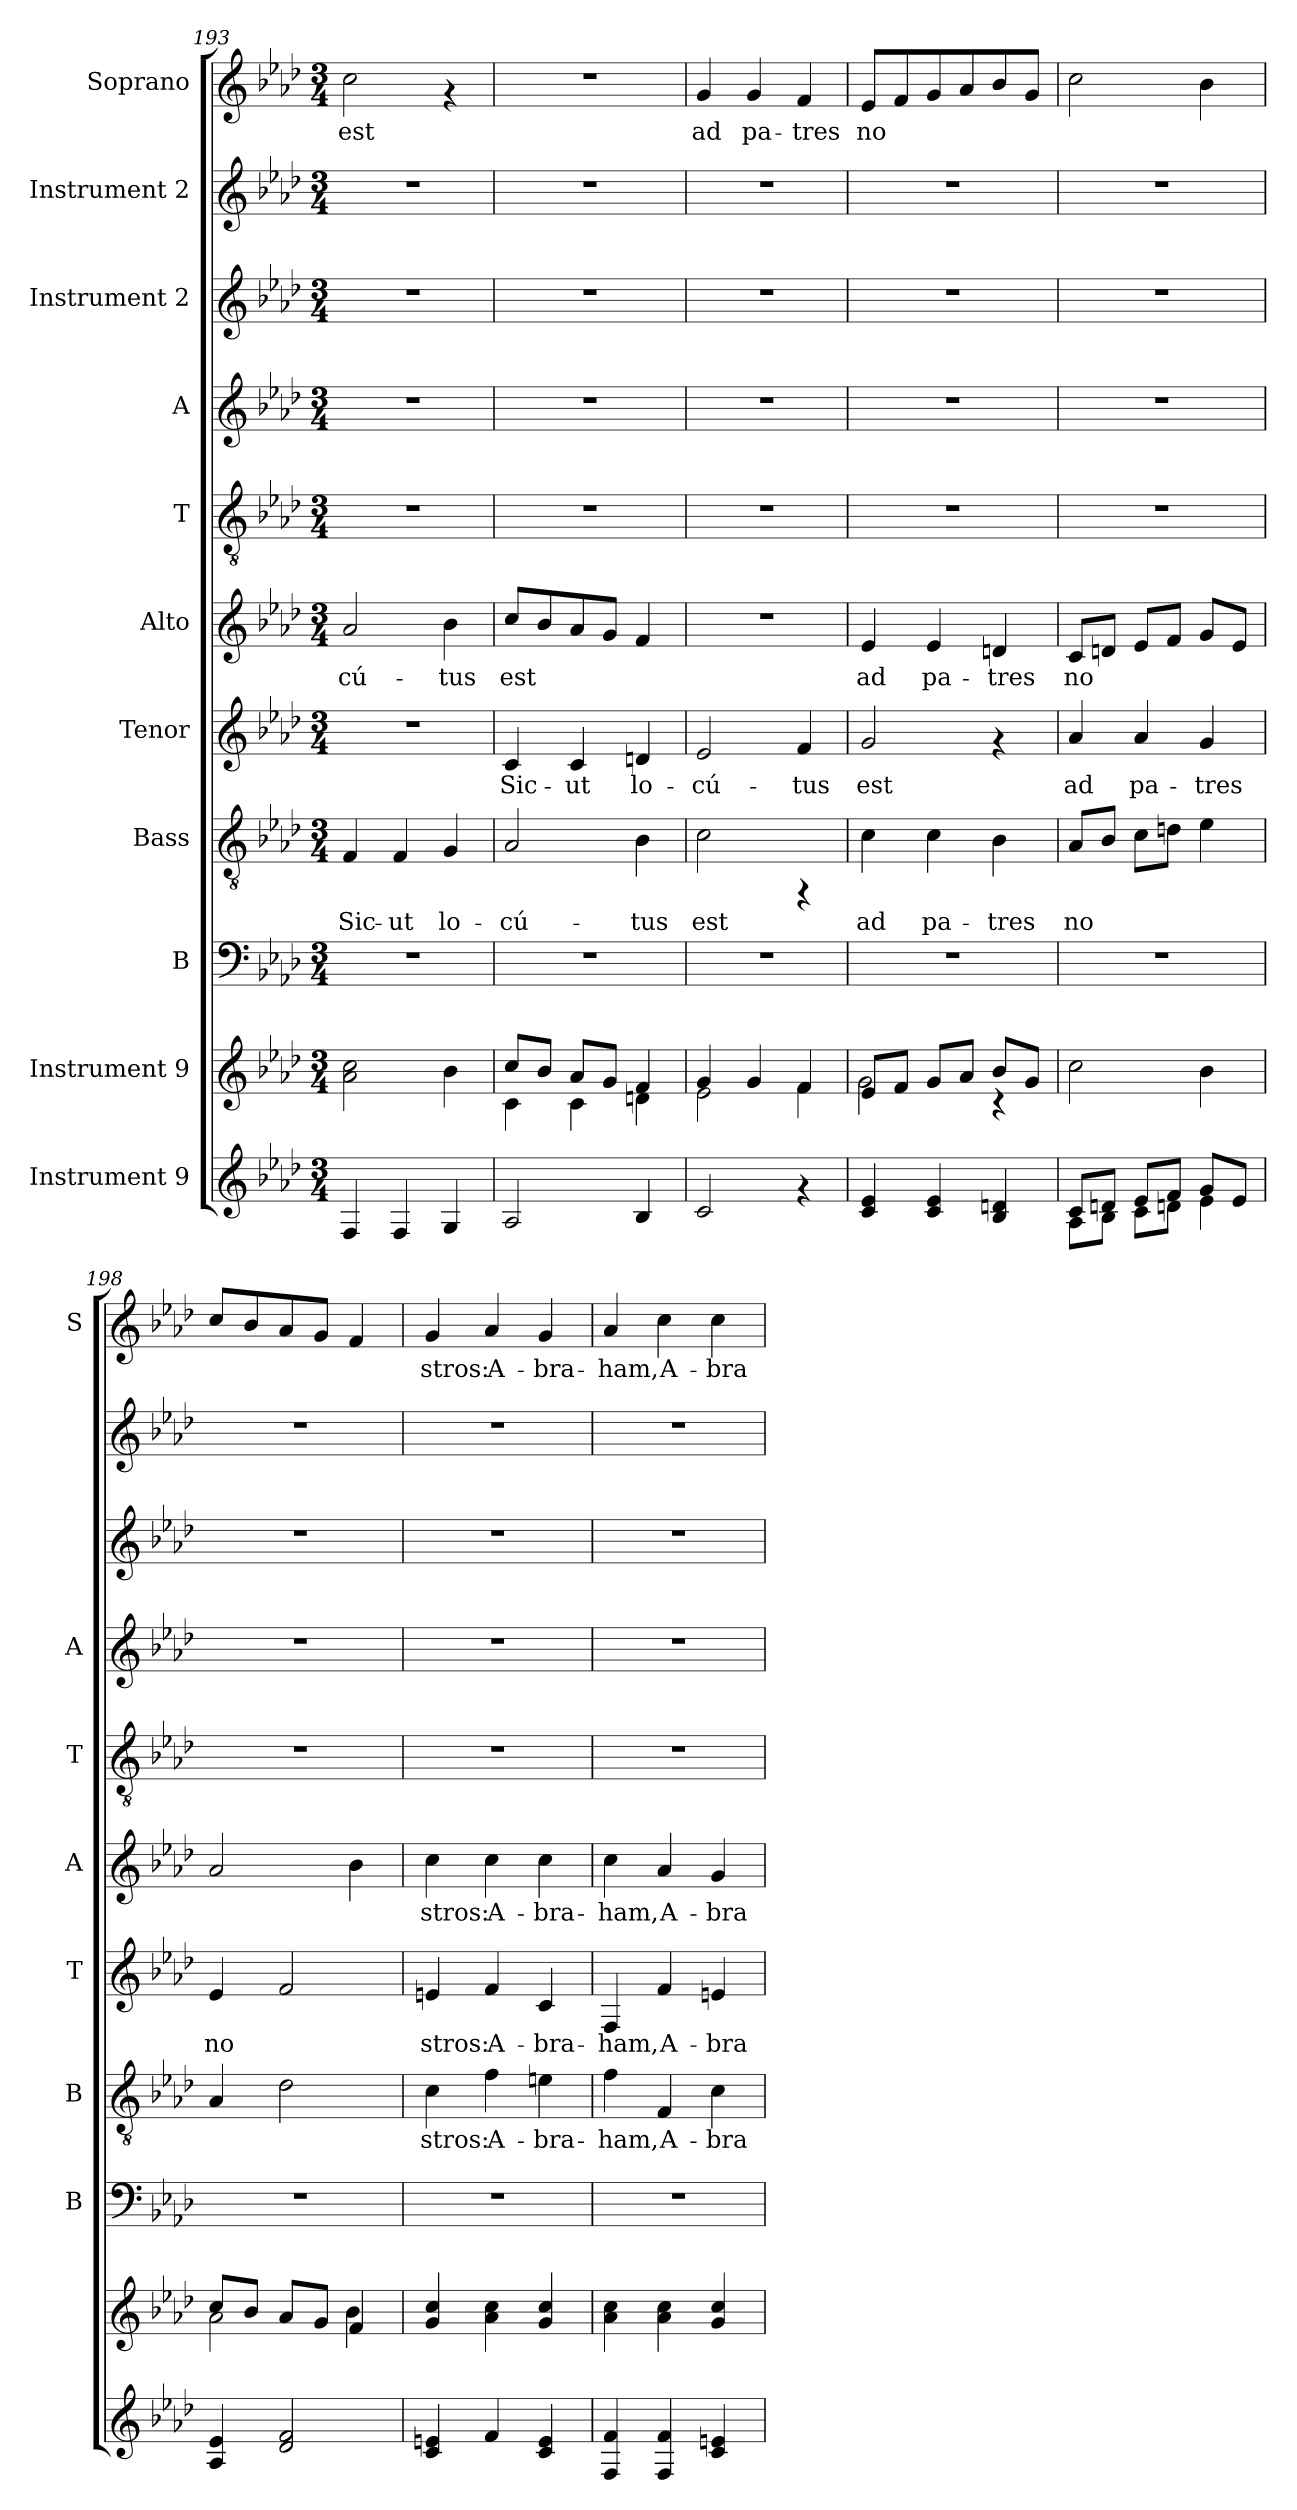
**kern	**kern	**kern	**kern	**text	**kern	**text	**kern	**text	**kern	**kern	**kern	**kern	**kern	**text
*part11	*part10	*part9	*part8	*part8	*part7	*part7	*part6	*part6	*part5	*part4	*part3	*part2	*part1	*part1
*staff11	*staff10	*staff9	*staff8	*staff8	*staff7	*staff7	*staff6	*staff6	*staff5	*staff4	*staff3	*staff2	*staff1	*staff1
*I"Instrument 9	*I"Instrument 9	*I"B	*I"Bass	*	*I"Tenor	*	*I"Alto	*	*I"T	*I"A	*I"Instrument 2	*I"Instrument 2	*I"Soprano	*
*	*	*I'B	*I'B	*	*I'T	*	*I'A	*	*I'T	*I'A	*	*	*I'S	*
*clefG2	*clefG2	*clefF4	*clefGv2	*	*clefG2	*	*clefG2	*	*clefGv2	*clefG2	*clefG2	*clefG2	*clefG2	*
*k[b-e-a-d-]	*k[b-e-a-d-]	*k[b-e-a-d-]	*k[b-e-a-d-]	*	*k[b-e-a-d-]	*	*k[b-e-a-d-]	*	*k[b-e-a-d-]	*k[b-e-a-d-]	*k[b-e-a-d-]	*k[b-e-a-d-]	*k[b-e-a-d-]	*
*A-:	*A-:	*A-:	*A-:	*	*A-:	*	*A-:	*	*A-:	*A-:	*A-:	*A-:	*A-:	*
*M3/4	*M3/4	*M3/4	*M3/4	*	*M3/4	*	*M3/4	*	*M3/4	*M3/4	*M3/4	*M3/4	*M3/4	*
=193	=193	=193	=193	=193	=193	=193	=193	=193	=193	=193	=193	=193	=193	=193
!	!	!	!	!LO:LY:b:cj	!	!	!	!LO:LY:b:cj	!	!	!	!	!	!LO:LY:b:cj
4F/	2a-\ 2cc\	2.r	4F/	Sic-	2.r	.	2a-/	-cú-	2.r	2.r	2.r	2.r	2cc\	est
!	!	!	!	!LO:LY:b:cj	!	!	!	!	!	!	!	!	!	!
4F/	.	.	4F/	-ut	.	.	.	.	.	.	.	.	.	.
!	!	!	!	!LO:LY:b:cj	!	!	!	!LO:LY:b:cj	!	!	!	!	!	!
4G/	4b-\	.	4G/	lo-	.	.	4b-\	-tus	.	.	.	.	4rf	.
=194	=194	=194	=194	=194	=194	=194	=194	=194	=194	=194	=194	=194	=194	=194
*	*^	*	*	*	*	*	*	*	*	*	*	*	*	*
!	!	!	!	!	!LO:LY:b:cj	!	!LO:LY:b:cj	!	!LO:LY:b:cj	!	!	!	!	!	!
2A-/	8cc/L	4c\	2.r	2A-/	-cú-	4c/	Sic-	8cc/L	est	2.r	2.r	2.r	2.r	2.r	.
!	!	!	!	!	!	!	!	!	!LO:LY:b:cj	!	!	!	!	!	!
.	8b-/J	.	.	.	.	.	.	8b-/	.	.	.	.	.	.	.
!	!	!	!	!	!	!	!LO:LY:b:cj	!	!LO:LY:b:cj	!	!	!	!	!	!
.	8a-/L	4c\	.	.	.	4c/	-ut	8a-/	.	.	.	.	.	.	.
!	!	!	!	!	!	!	!	!	!LO:LY:b:cj	!	!	!	!	!	!
.	8g/J	.	.	.	.	.	.	8g/J	.	.	.	.	.	.	.
!	!	!	!	!	!LO:LY:b:cj	!	!LO:LY:b:cj	!	!LO:LY:b:cj	!	!	!	!	!	!
4B-/	4f/	4dn\	.	4B-\	-tus	4dn/	lo-	4f/	.	.	.	.	.	.	.
!!LO:LB:g=z
=195	=195	=195	=195	=195	=195	=195	=195	=195	=195	=195	=195	=195	=195	=195	=195
!	!	!	!	!	!LO:LY:b:cj	!	!LO:LY:b:cj	!	!	!	!	!	!	!	!LO:LY:b:cj
2c/	4g/	2e-\	2.r	2c\	est	2e-/	-cú-	2.r	.	2.r	2.r	2.r	2.r	4g/	ad
!	!	!	!	!	!	!	!	!	!	!	!	!	!	!	!LO:LY:b:cj
.	4g/	.	.	.	.	.	.	.	.	.	.	.	.	4g/	pa-
!	!	!	!	!	!	!	!LO:LY:b:cj	!	!	!	!	!	!	!	!LO:LY:b:cj
4rf	4f/	4f\	.	4rFF	.	4f/	-tus	.	.	.	.	.	.	4f/	-tres
=196	=196	=196	=196	=196	=196	=196	=196	=196	=196	=196	=196	=196	=196	=196	=196
!	!	!	!	!	!LO:LY:b:cj	!	!LO:LY:b:cj	!	!LO:LY:b:cj	!	!	!	!	!	!LO:LY:b:cj
4c/ 4e-/	8e-/L	2g\	2.r	4c\	ad	2g/	est	4e-/	ad	2.r	2.r	2.r	2.r	8e-/L	no-
!	!	!	!	!	!	!	!	!	!	!	!	!	!	!	!LO:LY:b:cj
.	8f/J	.	.	.	.	.	.	.	.	.	.	.	.	8f/	--
!	!	!	!	!	!LO:LY:b:cj	!	!	!	!LO:LY:b:cj	!	!	!	!	!	!LO:LY:b:cj
4c/ 4e-/	8g/L	.	.	4c\	pa-	.	.	4e-/	pa-	.	.	.	.	8g/	--
!	!	!	!	!	!	!	!	!	!	!	!	!	!	!	!LO:LY:b:cj
.	8a-/J	.	.	.	.	.	.	.	.	.	.	.	.	8a-/	--
!	!	!	!	!	!LO:LY:b:cj	!	!	!	!LO:LY:b:cj	!	!	!	!	!	!LO:LY:b:cj
4B-/ 4dn/	8b-/L	4rB	.	4B-\	-tres	4rf	.	4dn/	-tres	.	.	.	.	8b-/	--
!	!	!	!	!	!	!	!	!	!	!	!	!	!	!	!LO:LY:b:cj
.	8g/J	.	.	.	.	.	.	.	.	.	.	.	.	8g/J	--
*	*v	*v	*	*	*	*	*	*	*	*	*	*	*	*	*
=197	=197	=197	=197	=197	=197	=197	=197	=197	=197	=197	=197	=197	=197	=197
*^	*	*	*	*	*	*	*	*	*	*	*	*	*	*
!	!	!	!	!	!LO:LY:b:cj	!	!LO:LY:b:cj	!	!LO:LY:b:cj	!	!	!	!	!	!LO:LY:b:cj
8c/L	8A-\L	2cc\	2.r	8A-/L	no-	4a-/	ad	8c/L	no-	2.r	2.r	2.r	2.r	2cc\	--
!	!	!	!	!	!LO:LY:b:cj	!	!	!	!LO:LY:b:cj	!	!	!	!	!	!
8dn/J	8B-\J	.	.	8B-/J	--	.	.	8dn/J	--	.	.	.	.	.	.
!	!	!	!	!	!LO:LY:b:cj	!	!LO:LY:b:cj	!	!LO:LY:b:cj	!	!	!	!	!	!
8e-/L	8c\L	.	.	8c\L	--	4a-/	pa-	8e-/L	--	.	.	.	.	.	.
!	!	!	!	!	!LO:LY:b:cj	!	!	!	!LO:LY:b:cj	!	!	!	!	!	!
8f/J	8dn\J	.	.	8dn\J	--	.	.	8f/J	--	.	.	.	.	.	.
!	!	!	!	!	!LO:LY:b:cj	!	!LO:LY:b:cj	!	!LO:LY:b:cj	!	!	!	!	!	!LO:LY:b:cj
8g/L	4e-\	4b-\	.	4e-\	--	4g/	-tres	8g/L	--	.	.	.	.	4b-\	--
!	!	!	!	!	!	!	!	!	!LO:LY:b:cj	!	!	!	!	!	!
8e-/J	.	.	.	.	.	.	.	8e-/J	--	.	.	.	.	.	.
*v	*v	*	*	*	*	*	*	*	*	*	*	*	*	*	*
=198	=198	=198	=198	=198	=198	=198	=198	=198	=198	=198	=198	=198	=198	=198
*	*^	*	*	*	*	*	*	*	*	*	*	*	*	*
!	!	!	!	!	!LO:LY:b:cj	!	!LO:LY:b:cj	!	!LO:LY:b:cj	!	!	!	!	!	!LO:LY:b:cj
4A-/ 4e-/	8cc/L	2a-\	2.r	4A-/	--	4e-/	no-	2a-/	--	2.r	2.r	2.r	2.r	8cc/L	--
!	!	!	!	!	!	!	!	!	!	!	!	!	!	!	!LO:LY:b:cj
.	8b-/J	.	.	.	.	.	.	.	.	.	.	.	.	8b-/	--
!	!	!	!	!	!LO:LY:b:cj	!	!LO:LY:b:cj	!	!	!	!	!	!	!	!LO:LY:b:cj
2d-/ 2f/	8a-/L	.	.	2d-\	--	2f/	--	.	.	.	.	.	.	8a-/	--
!	!	!	!	!	!	!	!	!	!	!	!	!	!	!	!LO:LY:b:cj
.	8g/J	.	.	.	.	.	.	.	.	.	.	.	.	8g/J	--
!	!	!	!	!	!	!	!	!	!LO:LY:b:cj	!	!	!	!	!	!LO:LY:b:cj
.	4f/	4b-\	.	.	.	.	.	4b-\	--	.	.	.	.	4f/	--
!!LO:PB:g=z
=199	=199	=199	=199	=199	=199	=199	=199	=199	=199	=199	=199	=199	=199	=199	=199
!	!	!	!	!	!LO:LY:b:cj	!	!LO:LY:b:cj	!	!LO:LY:b:cj	!	!	!	!	!	!LO:LY:b:cj
*	*v	*v	*	*	*	*	*	*	*	*	*	*	*	*	*
4en/ 4c/	4g/ 4cc/	2.r	4c\	-stros:	4en/	-stros:	4cc\	-stros:	2.r	2.r	2.r	2.r	4g/	-stros:
!	!	!	!	!LO:LY:b:cj	!	!LO:LY:b:cj	!	!LO:LY:b:cj	!	!	!	!	!	!LO:LY:b:cj
4f/	4cc\ 4a-\	.	4f\	A-	4f/	A-	4cc\	A-	.	.	.	.	4a-/	A-
!	!	!	!	!LO:LY:b:cj	!	!LO:LY:b:cj	!	!LO:LY:b:cj	!	!	!	!	!	!LO:LY:b:cj
4e/ 4c/	4cc/ 4g/	.	4en\	-bra-	4c/	-bra-	4cc\	-bra-	.	.	.	.	4g/	-bra-
=200	=200	=200	=200	=200	=200	=200	=200	=200	=200	=200	=200	=200	=200	=200
!	!	!	!	!LO:LY:b:cj	!	!LO:LY:b:cj	!	!LO:LY:b:cj	!	!	!	!	!	!LO:LY:b:cj
4F/ 4f/	4cc\ 4a-\	2.r	4f\	-ham,	4F/	-ham,	4cc\	-ham,	2.r	2.r	2.r	2.r	4a-/	-ham,
!	!	!	!	!LO:LY:b:cj	!	!LO:LY:b:cj	!	!LO:LY:b:cj	!	!	!	!	!	!LO:LY:b:cj
4f/ 4F/	4a-\ 4cc\	.	4F/	A-	4f/	A-	4a-/	A-	.	.	.	.	4cc\	A-
!	!	!	!	!LO:LY:b:cj	!	!LO:LY:b:cj	!	!LO:LY:b:cj	!	!	!	!	!	!LO:LY:b:cj
4en/ 4c/	4g/ 4cc/	.	4c\	-bra-	4en/	-bra-	4g/	-bra-	.	.	.	.	4cc\	-bra-
=	=	=	=	=	=	=	=	=	=	=	=	=	=	=
*-	*-	*-	*-	*-	*-	*-	*-	*-	*-	*-	*-	*-	*-	*-
